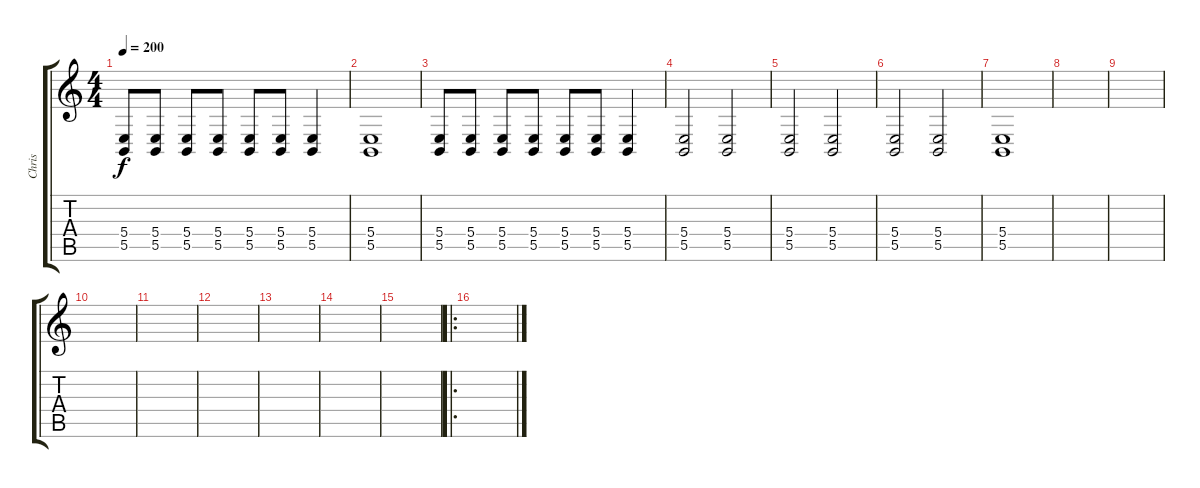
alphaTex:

\track ("Chris" "Chris") {instrument melodictom}
\staff {score tabs}
\tuning (Db4 Ab3 E3 B2 Gb2 B1) {hide}
\ts (4 4)
\tempo 200
\clef g2
\ks c
(5.4 5.5).8{dy f} (5.4 5.5).8 (5.4 5.5).8 (5.4 5.5).8 (5.4 5.5).8 (5.4 5.5).8 (5.4 5.5).4 |
(5.4 5.5).1 |
(5.4 5.5).8 (5.4 5.5).8 (5.4 5.5).8 (5.4 5.5).8 (5.4 5.5).8 (5.4 5.5).8 (5.4 5.5).4 |
(5.4 5.5).2 (5.4 5.5).2 |
(5.4 5.5).2 (5.4 5.5).2 |
(5.4 5.5).2 (5.4 5.5).2 |
(5.4 5.5).1 |
|
|
|
|
|
|
|
|
\ro
